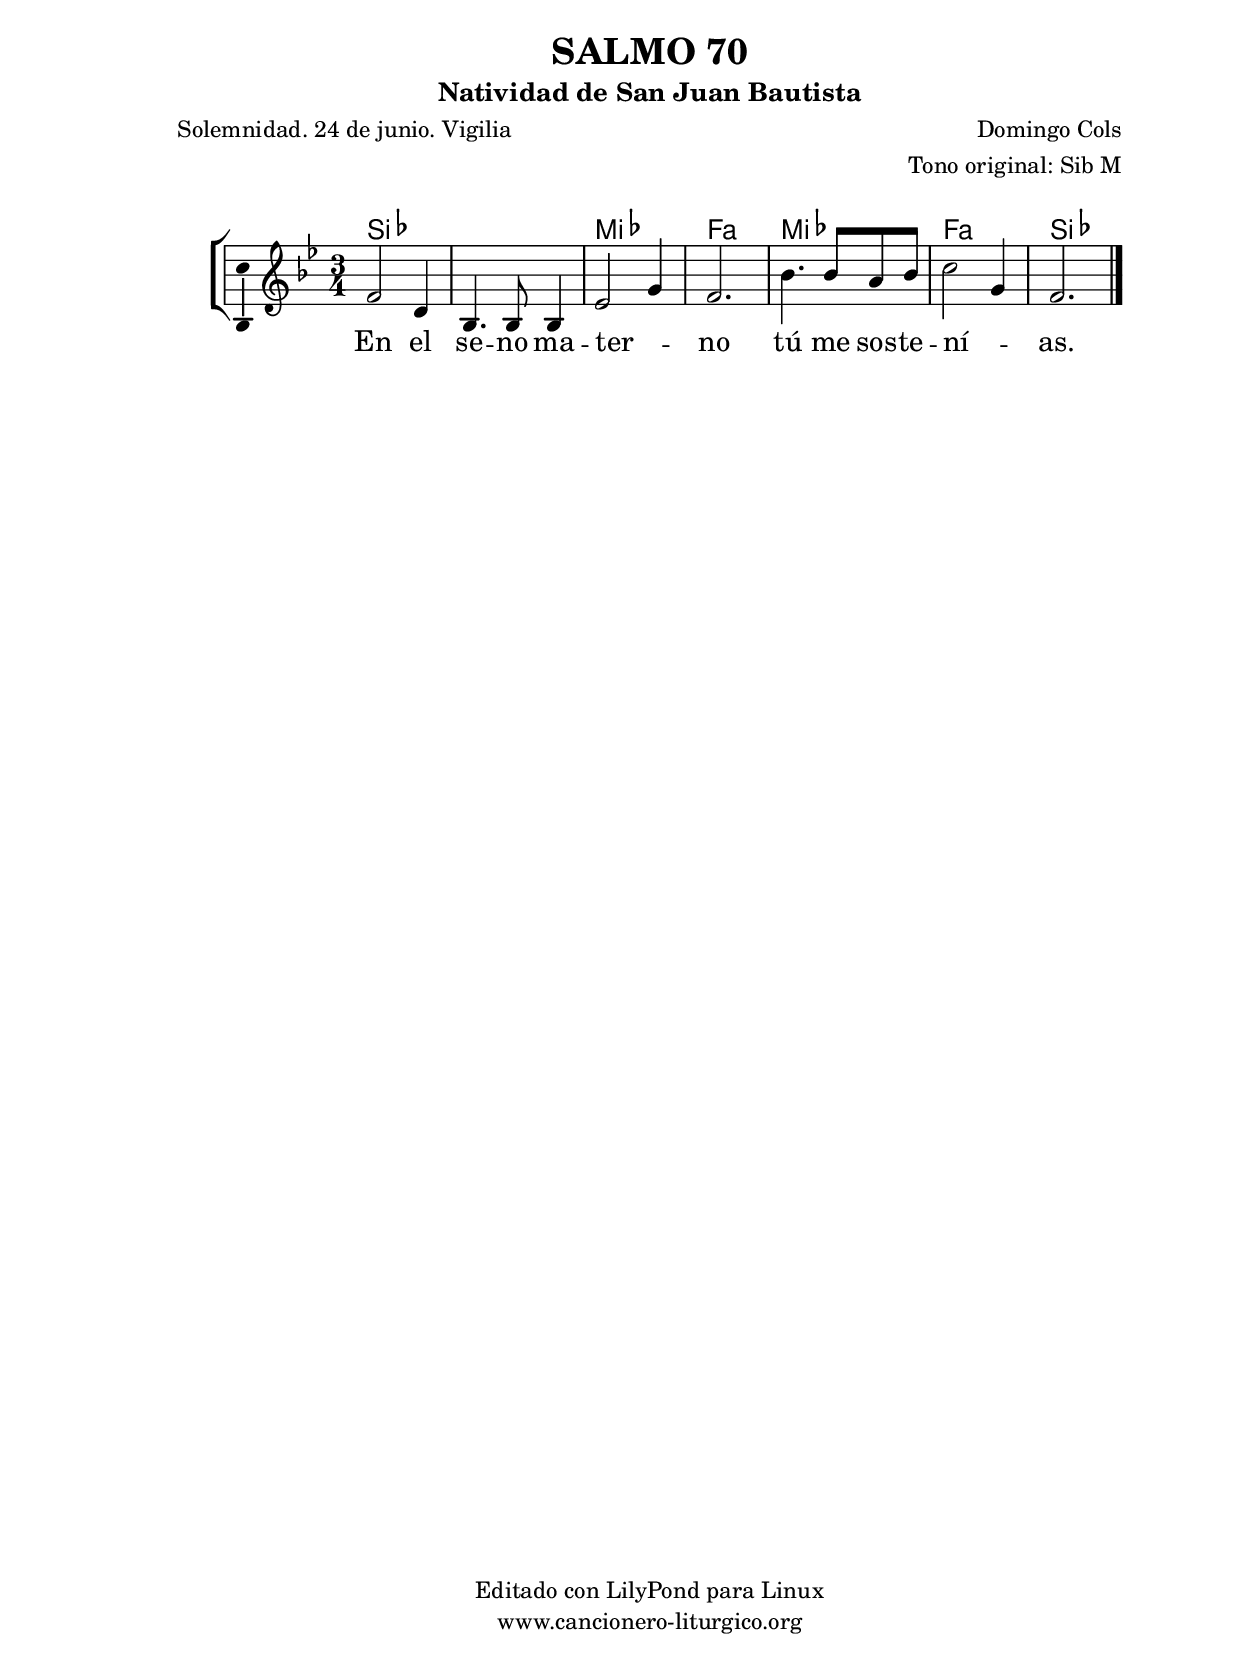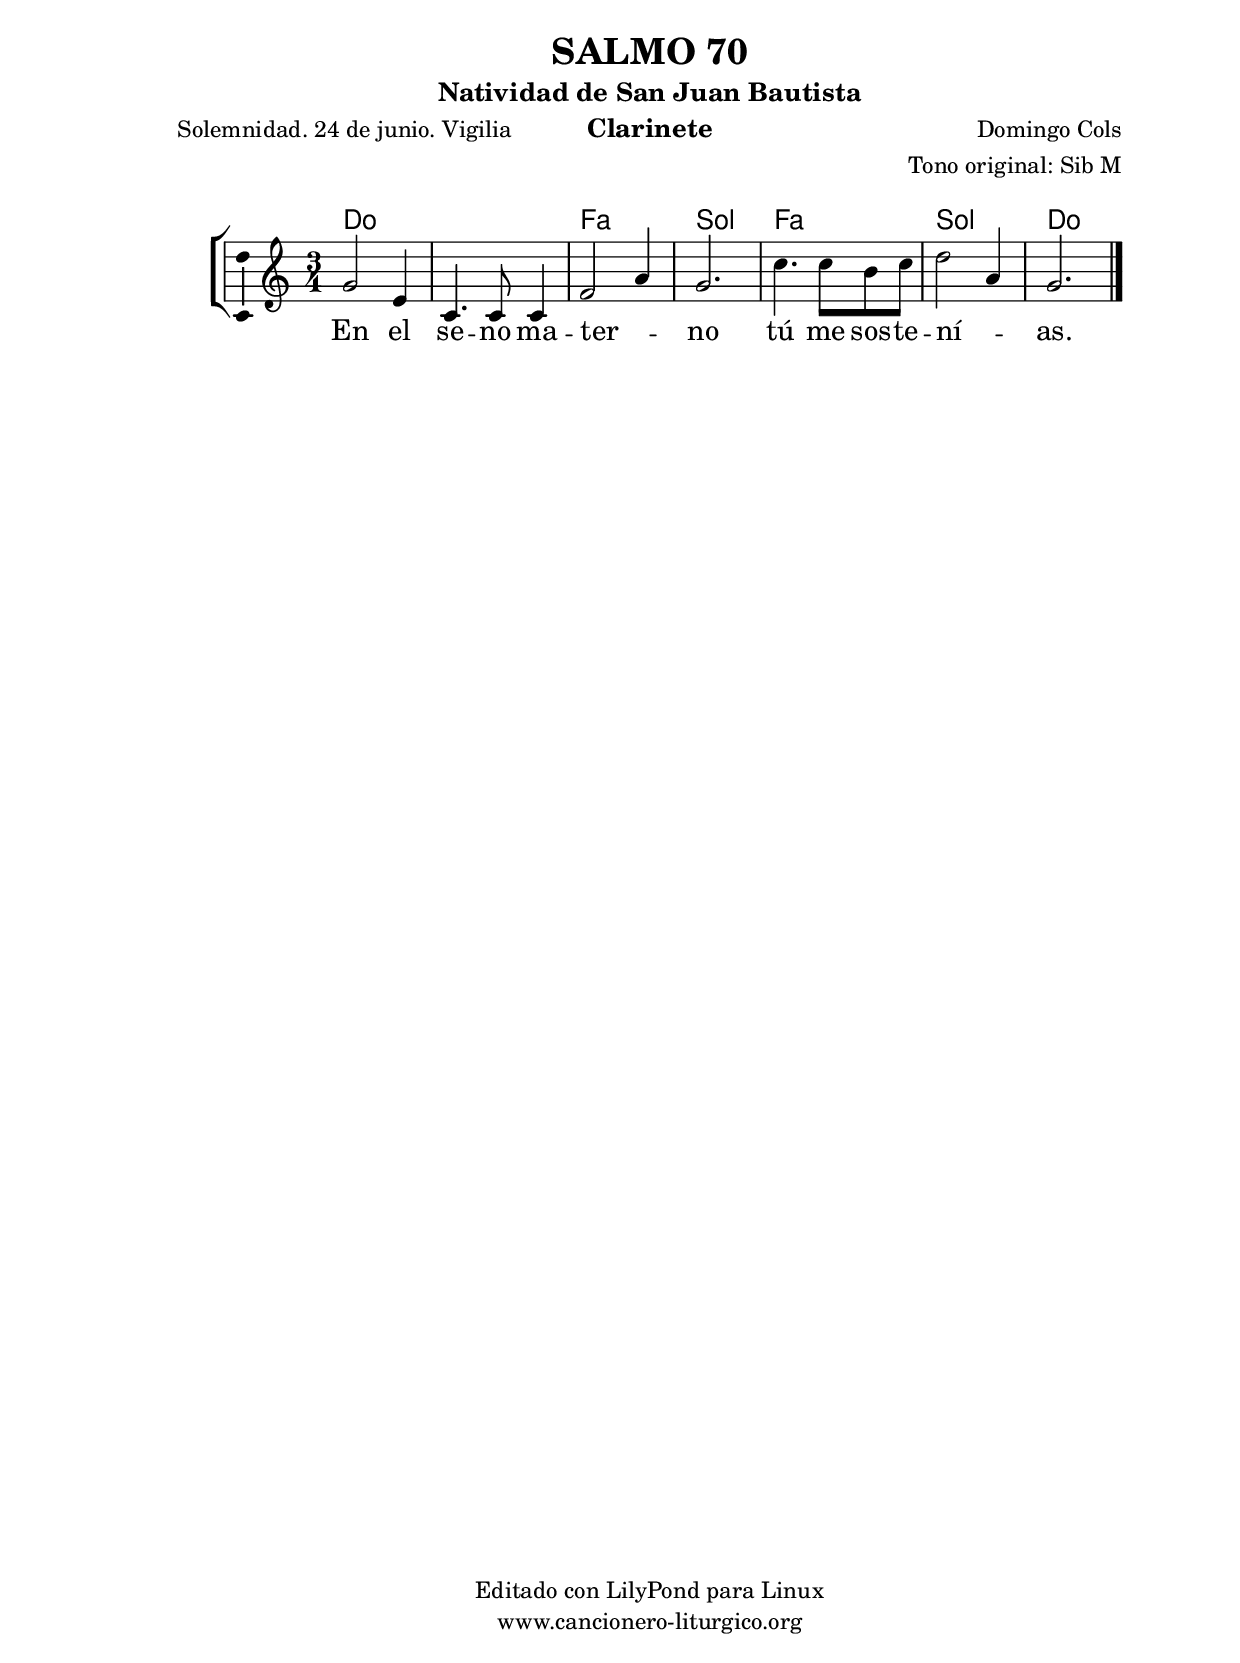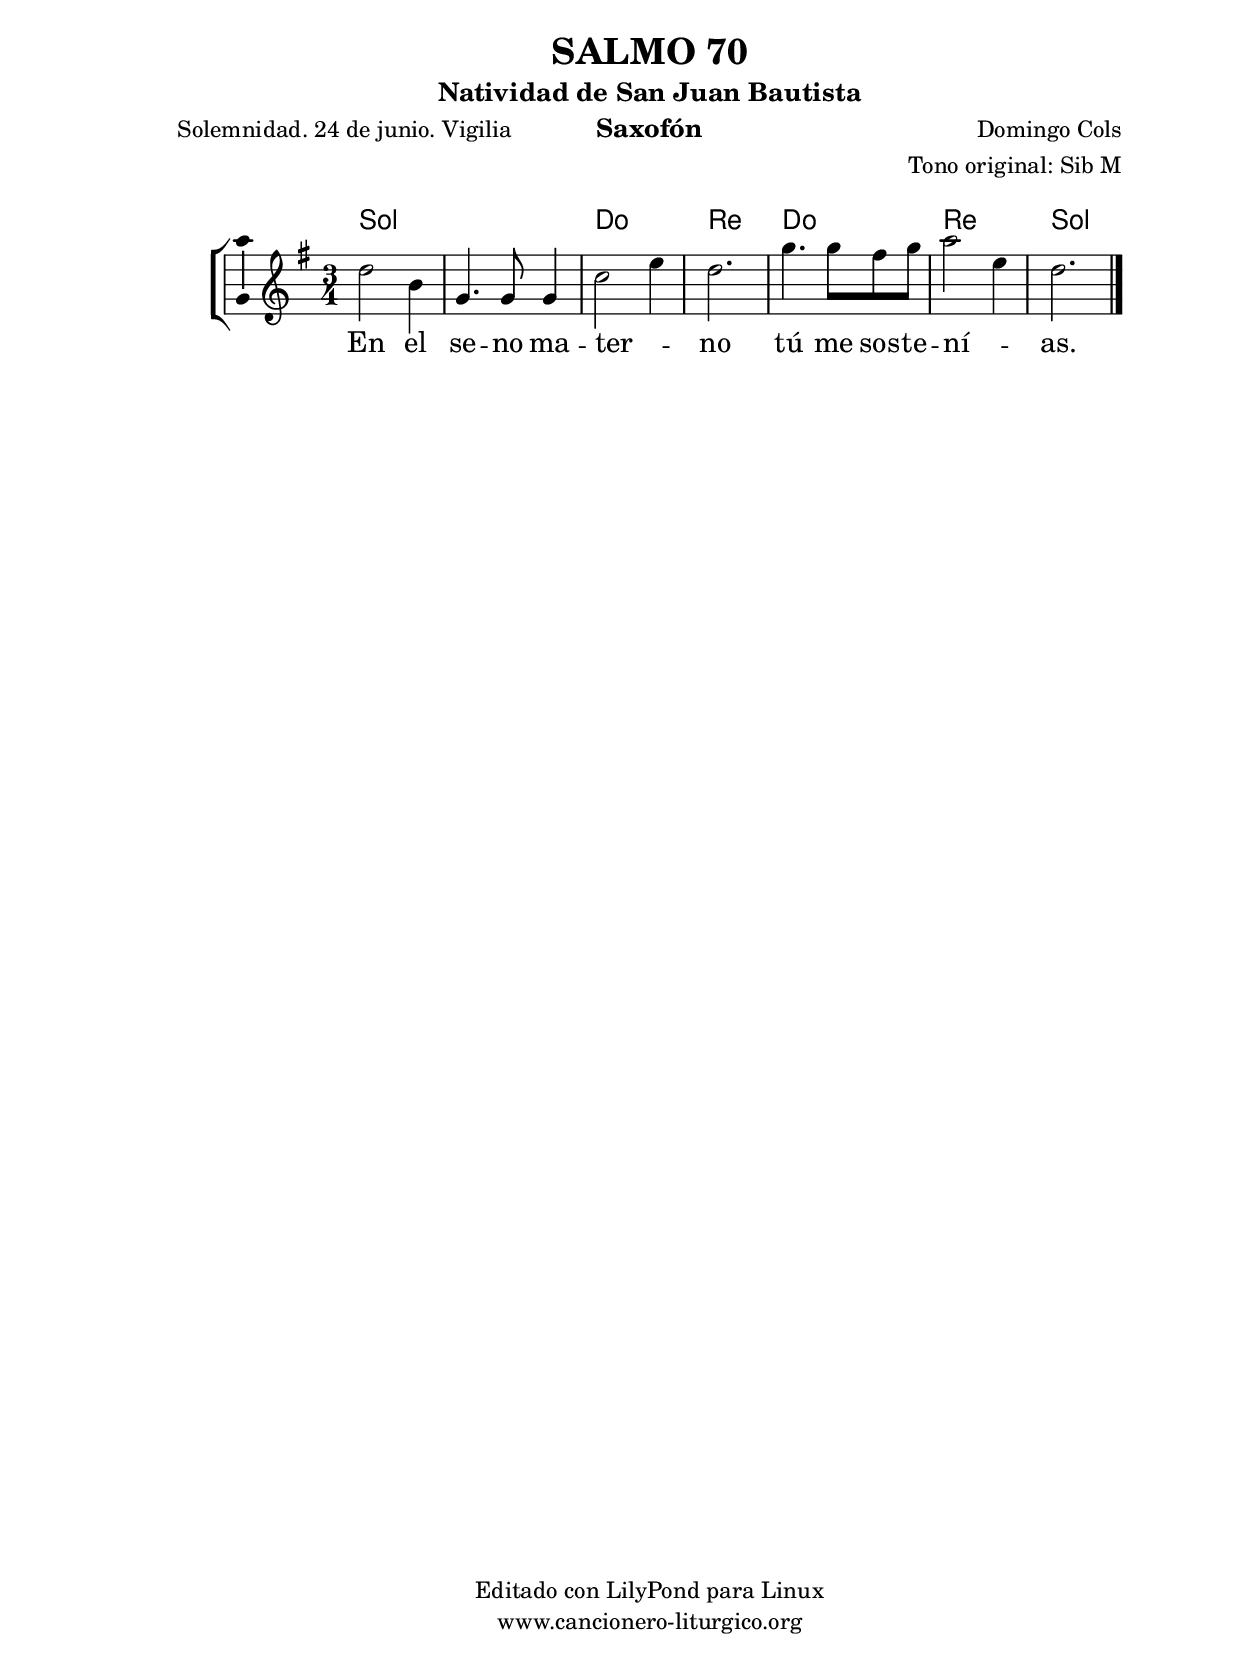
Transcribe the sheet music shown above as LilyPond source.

%
%para convertir .midi en .wav:
%timidity filename.midi -Ow -o finename.wav
%
%
%Para convertir de .wav a .mp3:
%lame -h -m j filename.wav
%
%
%para escuchar el midi:
%timidity nombrefichero.midi
%


%versión de lilypond para la que se ha escrito esta partitura:
\version "2.16.0"

	%Tamaño papel
	#(set-default-paper-size "a4")
	%Tamaño partitura
	#(set-global-staff-size 20)
	%No responde al pulsar sobre una nota
	#(ly:set-option 'point-and-click #f)

%parámetros del encabezamiento:
\header {
	title = "SALMO 70"
	subtitle = "Natividad de San Juan Bautista"
	composer = "Domingo Cols"
	poet = "Solemnidad. 24 de junio. Vigilia"
	meter = ""
	arranger = "Tono original: Sib M"
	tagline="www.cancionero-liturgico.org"
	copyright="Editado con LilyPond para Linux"
	}

%parámetros asociados al papel:
\paper  {
	oddHeaderMarkup = \markup {\fill-line { \on-the-fly #not-first-page \fromproperty #'header:title \on-the-fly #not-first-page \fromproperty #'header:composer }}
	evenHeaderMarkup = \markup {\fill-line { \fromproperty #'header:composer \fromproperty #'header:title }}
	#(set-paper-size "a4")
	print-page-number = ##f
	first-page-number = 1
	print-first-page-number = ##f
%	head-separation = 3.0 \cm
	top-margin = 2.0 \cm
	bottom-margin = 0.5\cm
%%%	bottom-margin = -1.0\cm
	left-margin = 3.0 \cm
	line-width = 16.0 \cm 
	indent = 8\mm
	interscoreline = 2.\mm
	between-system-space = 15\mm
%	para que las partituras no llenen la hoja:
	ragged-bottom = ##t
%	idem para la última hoja:
	ragged-last-bottom = ##f
%	para que las partituras llenen el ancho del papel:
	ragged-last = ##f
	after-title-space = 2.5 \cm
%page-count=1
%system-count=8

	%Flexible Vertical Spacing
%	markup-markup-spacing =
%	#'((basic-distance . 15) (minimum-distance . 15) (padding . 3))
	markup-system-spacing =
	#'((basic-distance . 15) (minimum-distance . 15) (padding . 3))
	system-system-spacing =
	#'((basic-distance . 15) (minimum-distance . 15) (padding . 3))
	score-system-spacing =
	#'((basic-distance . 15) (minimum-distance . 15) (padding . 5))
%	top-system-spacing = % header
%	#'((basic-distance . 8) (minimum-distance . 0) (padding . 3))
%	top-markup-spacing =
%	#'((basic-distance . 20) (minimum-distance . 20) (padding . 3))
	last-bottom-spacing = % footer
	#'((basic-distance . 5) (minimum-distance . 5) (padding . 3))
%	score-markup-spacing =
%	#'((basic-distance . 16) (minimum-distance . 13) (padding . 3))

	}


%parámetros que afectan a toda la partitura:
global =  {
	%clave de sol (G):
	\clef G
	%armadura:
%	\transpose bes c
	\key bes \major
	\tempo 4=120
	\set Score.tempoHideNote = ##t
	}


acordes = {
	\italianChords
	\chordmode {
%	\transpose bes c
{

bes2. bes ees f ees f bes

	}
	}
}

melodia = 
%	\transpose bes c
{
	\relative c'{

\time 3/4
f2 d4
bes4. bes8 bes4
ees2 g4
f2.
bes4. bes8 a bes
c2 g4
f2.

	\bar "|."
	}
	}


texto = \lyricmode {
En el se -- no ma -- ter -- _ no tú me sos -- te -- ní -- _ as.
	}


acordesStaff = \context ChordNames = acordesStaff <<
	\set chordChanges = ##t
	\acordes
	>>


vozStaff = \context Voice = vozStaff
\with {\consists "Ambitus_engraver"}
<<
%	\set Staff.instrumentName = ""
%	\set Staff.shortInstrumentName = ""
%	\set Staff.midiInstrument = #"clarinet"
%	\set Staff.midiInstrument = #"cello"
%	\set Staff.midiInstrument = #"flute"
	\set Staff.midiInstrument = #"electric guitar (jazz)"
%	\set Staff.midiInstrument = #"english horn"
%	\set Staff.midiInstrument = #"violin"
%	\set Staff.midiInstrument = #"glockenspiel"
	\set Staff.midiMinimumVolume = #0.7
	\set Staff.midiMaximumVolume = #0.9
	\global
	\melodia
	>>


textoStaff = \context Lyrics = textoStaff <<
	\lyricsto vozStaff \texto
	>>

\book {
	\score {
		\context ChoirStaff {
			\override StaffGroup.SystemStartBracket #'collapse-height = #1
			\override Score.SystemStartBar #'collapse-height = #1
			<<
			\acordesStaff
			\vozStaff
			\textoStaff
			>>
			}
		\layout {
	    		\context {
				\Lyrics
				\override LyricText #'font-size = #2
				}
	   		 \context {
				\Score
				%fontSize = #3
				\override StaffSymbol #'staff-space = #(magstep +3)
				%\override Beam #'thickness = #0.55
				%\override SpacingSpanner #'spacing-increment = #1.0
				%\override Slur #'height-limit = #1.5
				}
			}
		}
	\score {
		\unfoldRepeats
		\context ChoirStaff {
			<<
			\acordesStaff
			\vozStaff
			>>
			}
		\midi {
	  		\context {
	  			\Score
				tempoWholesPerMinute = #(ly:make-moment 70 4)
				}
			}
		}
	}

%Partitura para clarinete
#(define output-suffix "C")
\book {
	\header{
		instrument = "Clarinete"
		}
	\score {
		\context ChoirStaff {
			\override StaffGroup.SystemStartBracket #'collapse-height = #1
			\override Score.SystemStartBar #'collapse-height = #1
\transpose c d
			<<
			\acordesStaff
			\vozStaff
			\textoStaff
			>>
			}
		\layout {
	    		\context {
				\Lyrics
				\override LyricText #'font-size = #2
				}
	   		 \context {
				\Score
				%fontSize = #3
				\override StaffSymbol #'staff-space = #(magstep +3)
				%\override Beam #'thickness = #0.55
				%\override SpacingSpanner #'spacing-increment = #1.0
				%\override Slur #'height-limit = #1.5
				}
			}
		}
	}

%Partitura para saxofón
#(define output-suffix "S")
\book {
	\header{
		instrument = "Saxofón"
		}
	\score {
		\context ChoirStaff {
			\override StaffGroup.SystemStartBracket #'collapse-height = #1
			\override Score.SystemStartBar #'collapse-height = #1
\transpose c a
			<<
			\acordesStaff
			\vozStaff
			\textoStaff
			>>
			}
		\layout {
	    		\context {
				\Lyrics
				\override LyricText #'font-size = #2
				}
	   		 \context {
				\Score
				%fontSize = #3
				\override StaffSymbol #'staff-space = #(magstep +3)
				%\override Beam #'thickness = #0.55
				%\override SpacingSpanner #'spacing-increment = #1.0
				%\override Slur #'height-limit = #1.5
				}
			}
		}
	}

